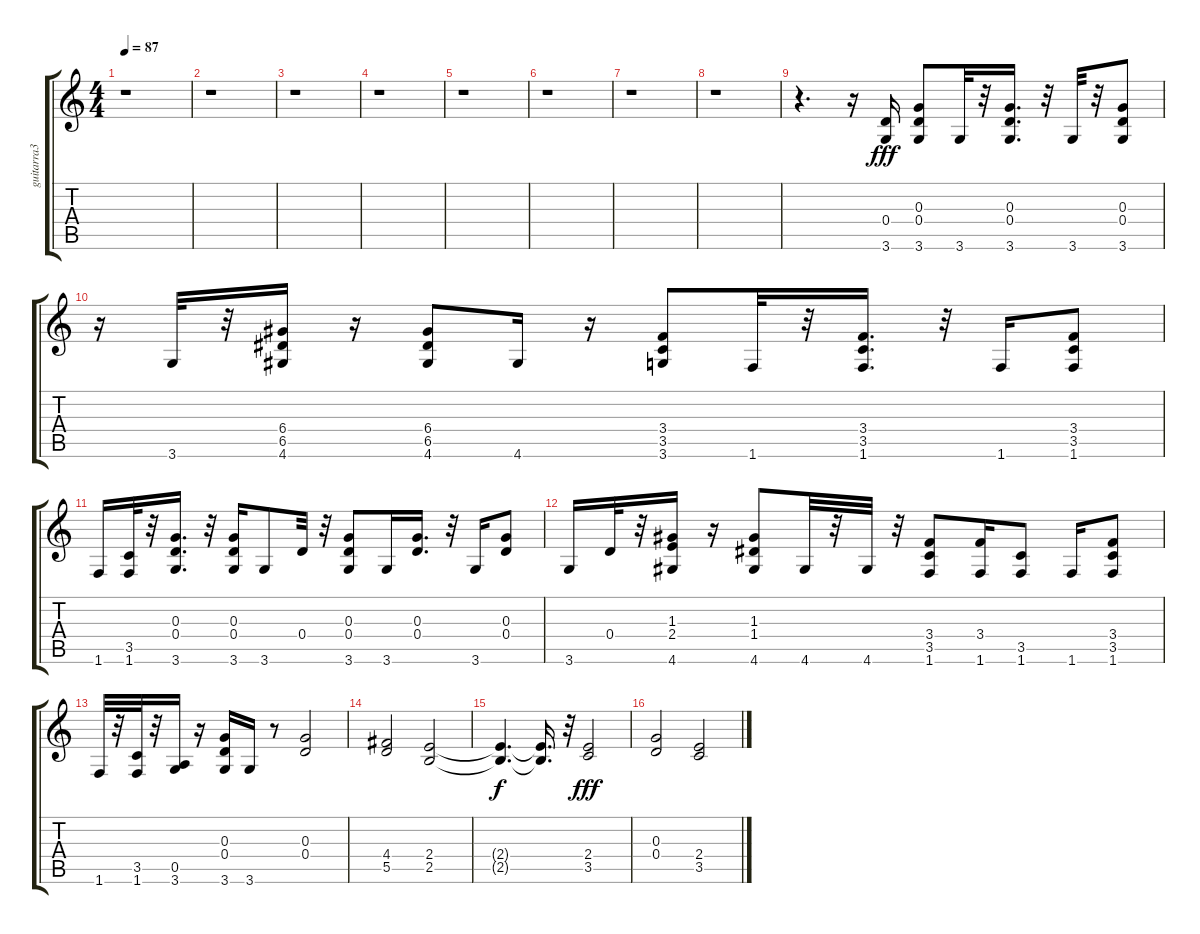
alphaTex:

\track ("guitarra3" "guitarra3") {instrument distortionguitar}
\staff {score tabs}
\tuning (E4 B3 G3 D3 A2 E2) {hide}
\ts (4 4)
\tempo 87
\clef g2
\ks c
r.1{dy fff} |
r.1 |
r.1 |
r.1 |
r.1 |
r.1 |
r.1 |
r.1 |
r.4{d} r.16 (0.4 3.6).16 (0.3 0.4 3.6).8 3.6.32 r.32 (0.3 0.4 3.6).16{d} r.32 3.6.32 r.32 (0.3 0.4 3.6).8 |
r.16 3.6.32 r.32 (6.4 6.5 4.6).16 r.16 (6.4 6.5 4.6).8 4.6.16 r.16 (3.4 3.5 3.6).8 1.6.32 r.32 (3.4 3.5 1.6).16{d} r.32 1.6.16 (3.4 3.5 1.6).8 |
1.6.16 (3.5 1.6).32 r.32 (0.3 0.4 3.6).16{d} r.32 (0.3 0.4 3.6).16 3.6.8 0.4.32 r.32 (0.3 0.4 3.6).8 3.6.16 (0.3 0.4).16{d} r.32 3.6.16 (0.3 0.4).8 |
3.6.16 0.4.32 r.32 (1.3 2.4 4.6).16 r.16 (1.3 1.4 4.6).8 4.6.32 r.32 4.6.32 r.32 (3.4 3.5 1.6).8 (3.4 1.6).16 (3.5 1.6).8 1.6.16 (3.4 3.5 1.6).8 |
1.6.32 r.32 (3.5 1.6).32 r.32 (0.5 3.6).16 r.16 (0.3 0.4 3.6).16 3.6.16 r.8 (0.3 0.4).2 |
(4.4 5.5).2 (2.4 2.5).2 |
(2.4{t} 2.5{t}).4{d dy f} (2.4{t} 2.5{t}).16{d} r.32 (2.4 3.5).2{dy fff} |
(0.3 0.4).2 (2.4 3.5).2
